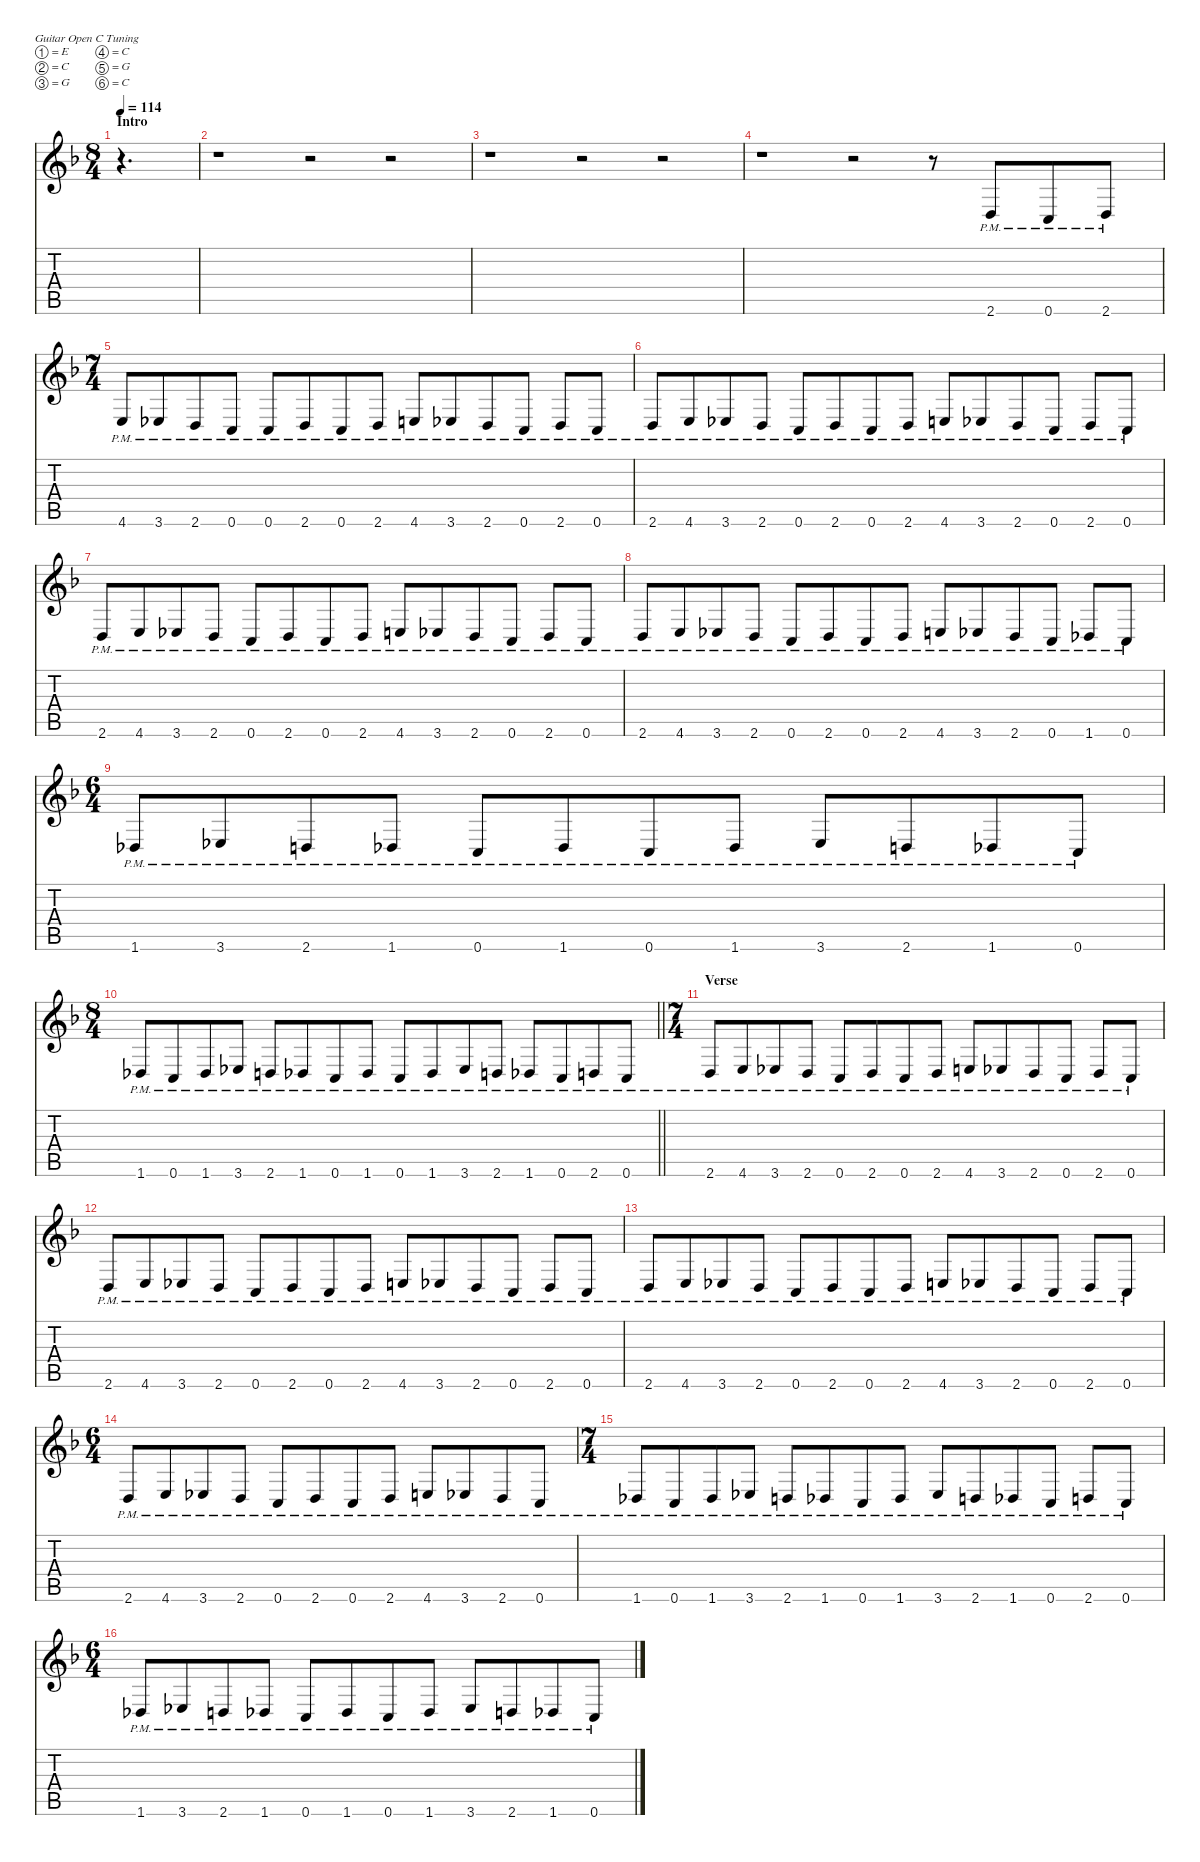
\defaultSystemsLayout 4
\hideDynamics
\bracketExtendMode nobrackets
\singleTrackTrackNamePolicy hidden
\multiTrackTrackNamePolicy hidden
\firstSystemTrackNameMode fullname
\otherSystemsTrackNameOrientation horizontal
\track ("GTR Overd 3-hid" "od.guit.") {instrument overdrivenguitar}
\staff {score tabs}
\tuning (E4 C4 G3 C3 G2 C2)
\ts (8 4)
\beaming (8 4 4 4 4)
\section ("" "Intro")
\ac
\tempo 114
\clef g2
\ks dminor
r.4{d dy f instrument overdrivenguitar} |
r.1 r.2 r.2 |
r.1 r.2 r.2 |
r.1 r.2 r.8 2.6{pm acc forcenatural}.8 0.6{pm acc forcenatural}.8 2.6{pm acc forcenatural}.8 |
\ts (7 4)
\beaming (8 4 4 4 4)
4.6{pm acc forcenatural}.8 3.6{pm acc b}.8 2.6{pm acc forcenatural}.8 0.6{pm acc forcenatural}.8 0.6{pm acc forcenatural}.8 2.6{pm acc forcenatural}.8 0.6{pm acc forcenatural}.8 2.6{pm acc forcenatural}.8 4.6{pm acc forcenatural}.8 3.6{pm acc b}.8 2.6{pm acc forcenatural}.8 0.6{pm acc forcenatural}.8 2.6{pm acc forcenatural}.8 0.6{pm acc forcenatural}.8 |
2.6{pm acc forcenatural}.8 4.6{pm acc forcenatural}.8 3.6{pm acc b}.8 2.6{pm acc forcenatural}.8 0.6{pm acc forcenatural}.8 2.6{pm acc forcenatural}.8 0.6{pm acc forcenatural}.8 2.6{pm acc forcenatural}.8 4.6{pm acc forcenatural}.8 3.6{pm acc b}.8 2.6{pm acc forcenatural}.8 0.6{pm acc forcenatural}.8 2.6{pm acc forcenatural}.8 0.6{pm acc forcenatural}.8 |
2.6{pm acc forcenatural}.8 4.6{pm acc forcenatural}.8 3.6{pm acc b}.8 2.6{pm acc forcenatural}.8 0.6{pm acc forcenatural}.8 2.6{pm acc forcenatural}.8 0.6{pm acc forcenatural}.8 2.6{pm acc forcenatural}.8 4.6{pm acc forcenatural}.8 3.6{pm acc b}.8 2.6{pm acc forcenatural}.8 0.6{pm acc forcenatural}.8 2.6{pm acc forcenatural}.8 0.6{pm acc forcenatural}.8 |
2.6{pm acc forcenatural}.8 4.6{pm acc forcenatural}.8 3.6{pm acc b}.8 2.6{pm acc forcenatural}.8 0.6{pm acc forcenatural}.8 2.6{pm acc forcenatural}.8 0.6{pm acc forcenatural}.8 2.6{pm acc forcenatural}.8 4.6{pm acc forcenatural}.8 3.6{pm acc b}.8 2.6{pm acc forcenatural}.8 0.6{pm acc forcenatural}.8 1.6{pm acc b}.8 0.6{pm acc forcenatural}.8 |
\ts (6 4)
\beaming (8 4 4 4 4)
1.6{pm acc b}.8 3.6{pm acc b}.8 2.6{pm acc forcenatural}.8 1.6{pm acc b}.8 0.6{pm acc forcenatural}.8 1.6{pm acc b}.8 0.6{pm acc forcenatural}.8 1.6{pm acc b}.8 3.6{pm acc b}.8 2.6{pm acc forcenatural}.8 1.6{pm acc b}.8 0.6{pm acc forcenatural}.8 |
\ts (8 4)
\beaming (8 4 4 4 4)
\barLineRight lightlight
1.6{pm acc b}.8 0.6{pm acc forcenatural}.8 1.6{pm acc b}.8 3.6{pm acc b}.8 2.6{pm acc forcenatural}.8 1.6{pm acc b}.8 0.6{pm acc forcenatural}.8 1.6{pm acc b}.8 0.6{pm acc forcenatural}.8 1.6{pm acc b}.8 3.6{pm acc b}.8 2.6{pm acc forcenatural}.8 1.6{pm acc b}.8 0.6{pm acc forcenatural}.8 2.6{pm acc forcenatural}.8 0.6{pm acc forcenatural}.8 |
\ts (7 4)
\beaming (8 4 4 4 4)
\section ("" "Verse")
2.6{pm acc forcenatural}.8 4.6{pm acc forcenatural}.8 3.6{pm acc b}.8 2.6{pm acc forcenatural}.8 0.6{pm acc forcenatural}.8 2.6{pm acc forcenatural}.8 0.6{pm acc forcenatural}.8 2.6{pm acc forcenatural}.8 4.6{pm acc forcenatural}.8 3.6{pm acc b}.8 2.6{pm acc forcenatural}.8 0.6{pm acc forcenatural}.8 2.6{pm acc forcenatural}.8 0.6{pm acc forcenatural}.8 |
2.6{pm acc forcenatural}.8 4.6{pm acc forcenatural}.8 3.6{pm acc b}.8 2.6{pm acc forcenatural}.8 0.6{pm acc forcenatural}.8 2.6{pm acc forcenatural}.8 0.6{pm acc forcenatural}.8 2.6{pm acc forcenatural}.8 4.6{pm acc forcenatural}.8 3.6{pm acc b}.8 2.6{pm acc forcenatural}.8 0.6{pm acc forcenatural}.8 2.6{pm acc forcenatural}.8 0.6{pm acc forcenatural}.8 |
2.6{pm acc forcenatural}.8 4.6{pm acc forcenatural}.8 3.6{pm acc b}.8 2.6{pm acc forcenatural}.8 0.6{pm acc forcenatural}.8 2.6{pm acc forcenatural}.8 0.6{pm acc forcenatural}.8 2.6{pm acc forcenatural}.8 4.6{pm acc forcenatural}.8 3.6{pm acc b}.8 2.6{pm acc forcenatural}.8 0.6{pm acc forcenatural}.8 2.6{pm acc forcenatural}.8 0.6{pm acc forcenatural}.8 |
\ts (6 4)
\beaming (8 4 4 4 4)
2.6{pm acc forcenatural}.8 4.6{pm acc forcenatural}.8 3.6{pm acc b}.8 2.6{pm acc forcenatural}.8 0.6{pm acc forcenatural}.8 2.6{pm acc forcenatural}.8 0.6{pm acc forcenatural}.8 2.6{pm acc forcenatural}.8 4.6{pm acc forcenatural}.8 3.6{pm acc b}.8 2.6{pm acc forcenatural}.8 0.6{pm acc forcenatural}.8 |
\ts (7 4)
\beaming (8 4 4 4 4)
1.6{pm acc b}.8 0.6{pm acc forcenatural}.8 1.6{pm acc b}.8 3.6{pm acc b}.8 2.6{pm acc forcenatural}.8 1.6{pm acc b}.8 0.6{pm acc forcenatural}.8 1.6{pm acc b}.8 3.6{pm acc b}.8 2.6{pm acc forcenatural}.8 1.6{pm acc b}.8 0.6{pm acc forcenatural}.8 2.6{pm acc forcenatural}.8 0.6{pm acc forcenatural}.8 |
\ts (6 4)
\beaming (8 4 4 4 4)
1.6{pm acc b}.8 3.6{pm acc b}.8 2.6{pm acc forcenatural}.8 1.6{pm acc b}.8 0.6{pm acc forcenatural}.8 1.6{pm acc b}.8 0.6{pm acc forcenatural}.8 1.6{pm acc b}.8 3.6{pm acc b}.8 2.6{pm acc forcenatural}.8 1.6{pm acc b}.8 0.6{pm acc forcenatural}.8
